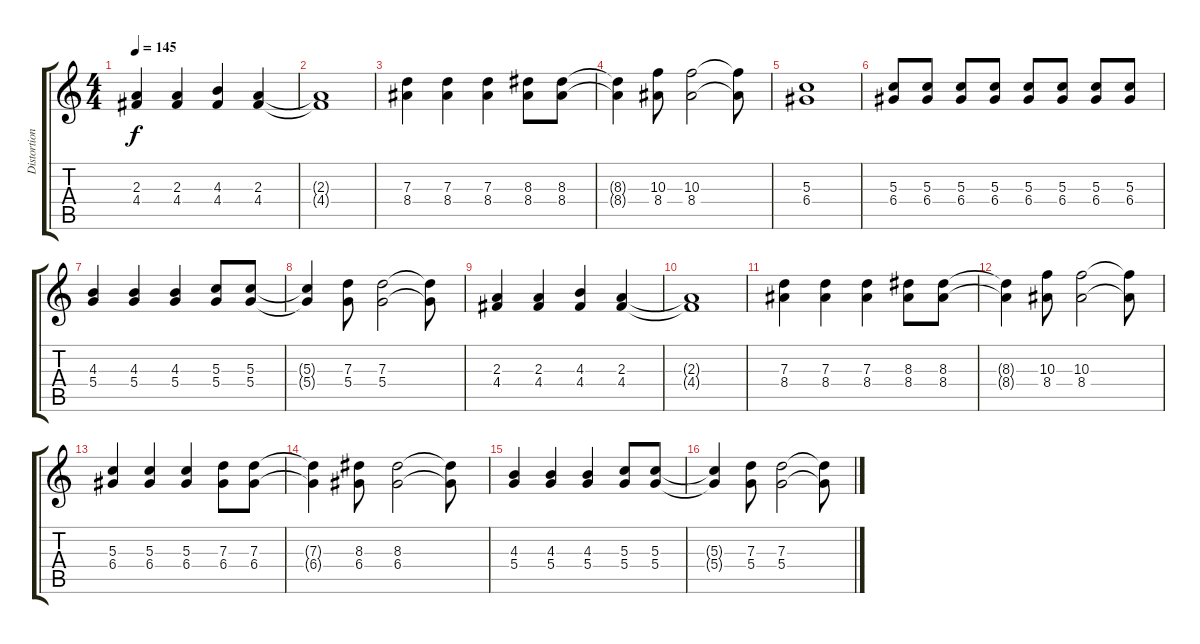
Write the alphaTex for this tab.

\track ("Distortion 2" "Distortion") {instrument overdrivenguitar}
\staff {score tabs}
\tuning (E4 B3 G3 D3 A2 E2) {hide}
\ts (4 4)
\tempo 145
\clef g2
\ks c
(2.3 4.4).4{dy f} (2.3 4.4).4 (4.3 4.4).4 (2.3 4.4).4 |
(2.3{t} 4.4{t}).1 |
(7.3 8.4).4 (7.3 8.4).4 (7.3 8.4).4 (8.3 8.4).8 (8.3 8.4).8 |
(8.3{t} 8.4{t}).4 (10.3 8.4).8 (10.3 8.4).2 (10.3{t} 8.4{t}).8 |
(5.3 6.4).1 |
(5.3 6.4).8 (5.3 6.4).8 (5.3 6.4).8 (5.3 6.4).8 (5.3 6.4).8 (5.3 6.4).8 (5.3 6.4).8 (5.3 6.4).8 |
(4.3 5.4).4{volume 14} (4.3 5.4).4 (4.3 5.4).4 (5.3 5.4).8 (5.3 5.4).8 |
(5.3{t} 5.4{t}).4 (7.3 5.4).8 (7.3 5.4).2 (7.3{t} 5.4{t}).8 |
(2.3 4.4).4{volume 12} (2.3 4.4).4 (4.3 4.4).4 (2.3 4.4).4 |
(2.3{t} 4.4{t}).1 |
(7.3 8.4).4{volume 10} (7.3 8.4).4 (7.3 8.4).4 (8.3 8.4).8 (8.3 8.4).8 |
(8.3{t} 8.4{t}).4 (10.3 8.4).8 (10.3 8.4).2 (10.3{t} 8.4{t}).8 |
(5.3 6.4).4{volume 8} (5.3 6.4).4 (5.3 6.4).4 (7.3 6.4).8 (7.3 6.4).8 |
(7.3{t} 6.4{t}).4 (8.3 6.4).8 (8.3 6.4).2 (8.3{t} 6.4{t}).8 |
(4.3 5.4).4{volume 6} (4.3 5.4).4 (4.3 5.4).4 (5.3 5.4).8 (5.3 5.4).8 |
(5.3{t} 5.4{t}).4 (7.3 5.4).8 (7.3 5.4).2 (7.3{t} 5.4{t}).8
